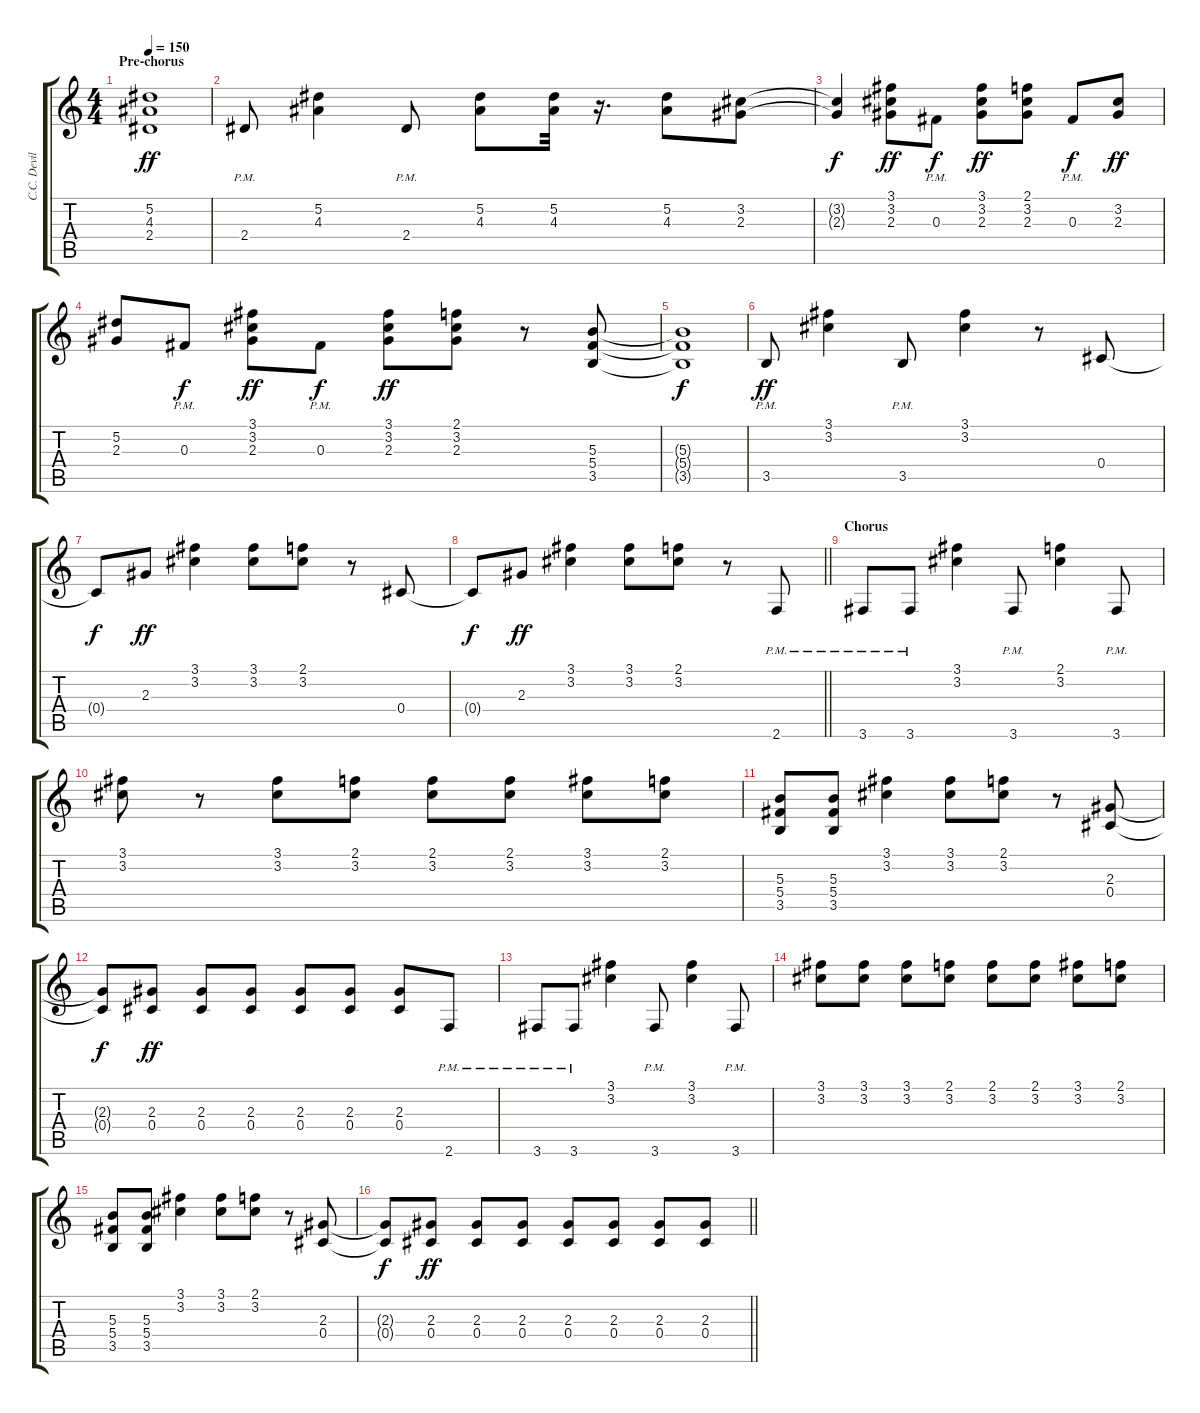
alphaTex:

\track ("C.C. Deville ( Rythm )" "C.C. Devil") {instrument distortionguitar}
\staff {score tabs}
\tuning (Eb4 Bb3 Gb3 Db3 Ab2 Eb2) {hide}
\ts (4 4)
\section ("" "Pre-chorus")
\tempo 150
\clef g2
\ks c
(5.2 4.3 2.4).1{dy ff} |
2.4{pm}.8 (5.2 4.3).4 2.4{pm}.8 (5.2 4.3).8 (5.2 4.3).32 r.16{d} (5.2 4.3).8 (3.2 2.3).8 |
(3.2{t} 2.3{t}).4{dy f} (3.1 3.2 2.3).8{dy ff} 0.3{pm}.8{dy f} (3.1 3.2 2.3).8{dy ff} (2.1 3.2 2.3).8 0.3{pm}.8{dy f} (3.2 2.3).8{dy ff} |
(5.2 2.3).8 0.3{pm}.8{dy f} (3.1 3.2 2.3).8{dy ff} 0.3{pm}.8{dy f} (3.1 3.2 2.3).8{dy ff} (2.1 3.2 2.3).8 r.8 (5.3 5.4 3.5).8 |
(5.3{t} 5.4{t} 3.5{t}).1{dy f} |
3.5{pm}.8{dy ff} (3.1 3.2).4 3.5{pm}.8 (3.1 3.2).4 r.8 0.4.8 |
0.4{t}.8{dy f} 2.3.8{dy ff} (3.1 3.2).4 (3.1 3.2).8 (2.1 3.2).8 r.8 0.4.8 |
\barLineRight lightlight
0.4{t}.8{dy f} 2.3.8{dy ff} (3.1 3.2).4 (3.1 3.2).8 (2.1 3.2).8 r.8 2.6{pm}.8 |
\section ("" "Chorus")
3.6{pm}.8 3.6{pm}.8 (3.1 3.2).4 3.6{pm}.8 (2.1 3.2).4 3.6{pm}.8 |
(3.1 3.2).8 r.8 (3.1 3.2).8 (2.1 3.2).8 (2.1 3.2).8 (2.1 3.2).8 (3.1 3.2).8 (2.1 3.2).8 |
(5.3 5.4 3.5).8 (5.3 5.4 3.5).8 (3.1 3.2).4 (3.1 3.2).8 (2.1 3.2).8 r.8 (2.3 0.4).8 |
(2.3{t} 0.4{t}).8{dy f} (2.3 0.4).8{dy ff} (2.3 0.4).8 (2.3 0.4).8 (2.3 0.4).8 (2.3 0.4).8 (2.3 0.4).8 2.6{pm}.8 |
3.6{pm}.8 3.6{pm}.8 (3.1 3.2).4 3.6{pm}.8 (3.1 3.2).4 3.6{pm}.8 |
(3.1 3.2).8 (3.1 3.2).8 (3.1 3.2).8 (2.1 3.2).8 (2.1 3.2).8 (2.1 3.2).8 (3.1 3.2).8 (2.1 3.2).8 |
(5.3 5.4 3.5).8 (5.3 5.4 3.5).8 (3.1 3.2).4 (3.1 3.2).8 (2.1 3.2).8 r.8 (2.3 0.4).8 |
\barLineRight lightlight
(2.3{t} 0.4{t}).8{dy f} (2.3 0.4).8{dy ff} (2.3 0.4).8 (2.3 0.4).8 (2.3 0.4).8 (2.3 0.4).8 (2.3 0.4).8 (2.3 0.4).8
